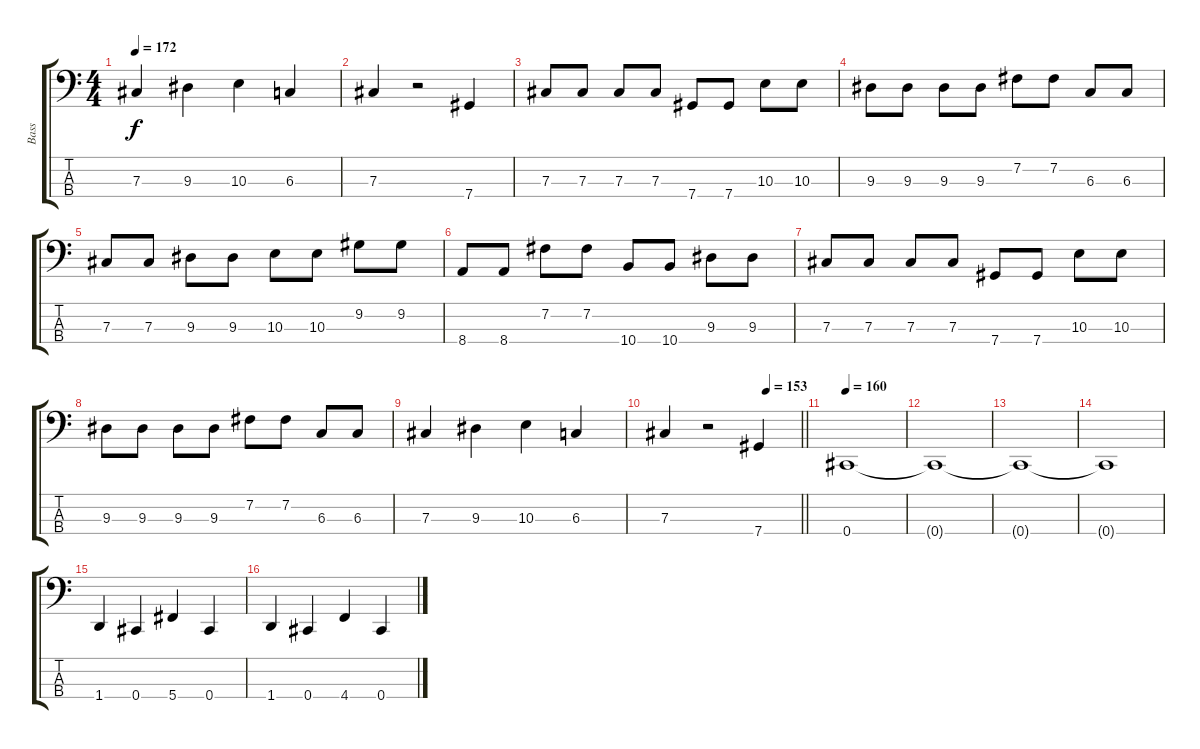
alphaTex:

\track ("Bass" "Bass") {instrument electricbassfinger}
\staff {score tabs}
\tuning (E2 B1 Gb1 Db1) {hide}
\ts (4 4)
\tempo 172
\clef f4
\ks c
7.3.4{dy f} 9.3.4 10.3.4 6.3.4 |
7.3.4 r.2 7.4.4 |
7.3.8 7.3.8 7.3.8 7.3.8 7.4.8 7.4.8 10.3.8 10.3.8 |
9.3.8 9.3.8 9.3.8 9.3.8 7.2.8 7.2.8 6.3.8 6.3.8 |
7.3.8 7.3.8 9.3.8 9.3.8 10.3.8 10.3.8 9.2.8 9.2.8 |
8.4.8 8.4.8 7.2.8 7.2.8 10.4.8 10.4.8 9.3.8 9.3.8 |
7.3.8 7.3.8 7.3.8 7.3.8 7.4.8 7.4.8 10.3.8 10.3.8 |
9.3.8 9.3.8 9.3.8 9.3.8 7.2.8 7.2.8 6.3.8 6.3.8 |
7.3.4 9.3.4 10.3.4 6.3.4 |
\tempo (153 0.75)
\barLineRight lightlight
7.3.4 r.2 7.4.4 |
\section ("" "")
\tempo 160
0.4.1 |
0.4{t}.1 |
0.4{t}.1 |
0.4{t}.1 |
1.4.4 0.4.4 5.4.4 0.4.4 |
1.4.4 0.4.4 4.4.4 0.4.4
